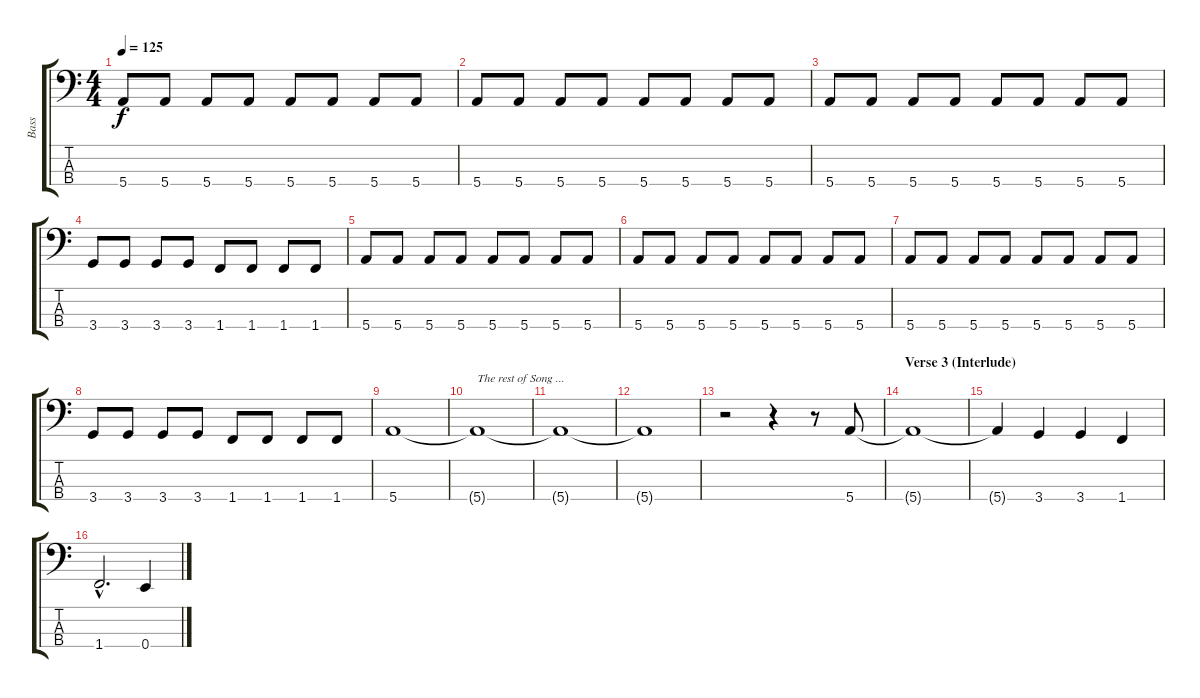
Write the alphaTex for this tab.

\track ("Bass" "Bass") {instrument electricbassfinger}
\staff {score tabs}
\tuning (G2 D2 A1 E1) {hide}
\ts (4 4)
\tempo 125
\clef f4
\ks c
5.4.8{dy f} 5.4.8 5.4.8 5.4.8 5.4.8 5.4.8 5.4.8 5.4.8 |
5.4.8 5.4.8 5.4.8 5.4.8 5.4.8 5.4.8 5.4.8 5.4.8 |
5.4.8 5.4.8 5.4.8 5.4.8 5.4.8 5.4.8 5.4.8 5.4.8 |
3.4.8 3.4.8 3.4.8 3.4.8 1.4.8 1.4.8 1.4.8 1.4.8 |
5.4.8 5.4.8 5.4.8 5.4.8 5.4.8 5.4.8 5.4.8 5.4.8 |
5.4.8 5.4.8 5.4.8 5.4.8 5.4.8 5.4.8 5.4.8 5.4.8 |
5.4.8 5.4.8 5.4.8 5.4.8 5.4.8 5.4.8 5.4.8 5.4.8 |
3.4.8 3.4.8 3.4.8 3.4.8 1.4.8 1.4.8 1.4.8 1.4.8 |
5.4.1 |
5.4{t}.1{txt "The rest of Song ..."} |
5.4{t}.1 |
5.4{t}.1 |
r.2 r.4 r.8 5.4.8 |
\section ("" "Verse 3 (Interlude)")
5.4{t}.1 |
\section ("" "")
5.4{t}.4 3.4.4 3.4.4 1.4.4 |
1.4{hac}.2{d} 0.4.4
